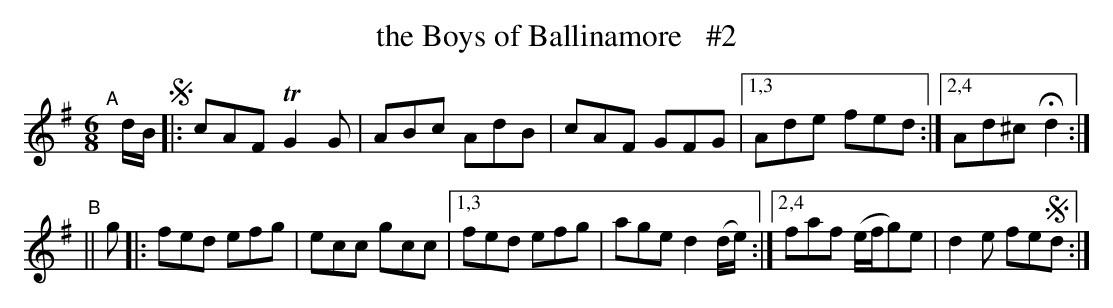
X:1
T: the Boys of Ballinamore   #2
M: 6/8
L: 1/8
K: Dmix
"^A"[|] d/B/ !segno!\
|: cAF TG2G | ABc AdB | cAF GFG |\
[1,3 Ade fed :|[2,4 Ad^c Hd2 :|
"^B"|| g \
|:   fed efg | ecc gcc |\
[1,3 fed efg | age d2 (d/e/) :|\
[2,4 faf (e/f/g)e | d2e fe!segno!d :|
